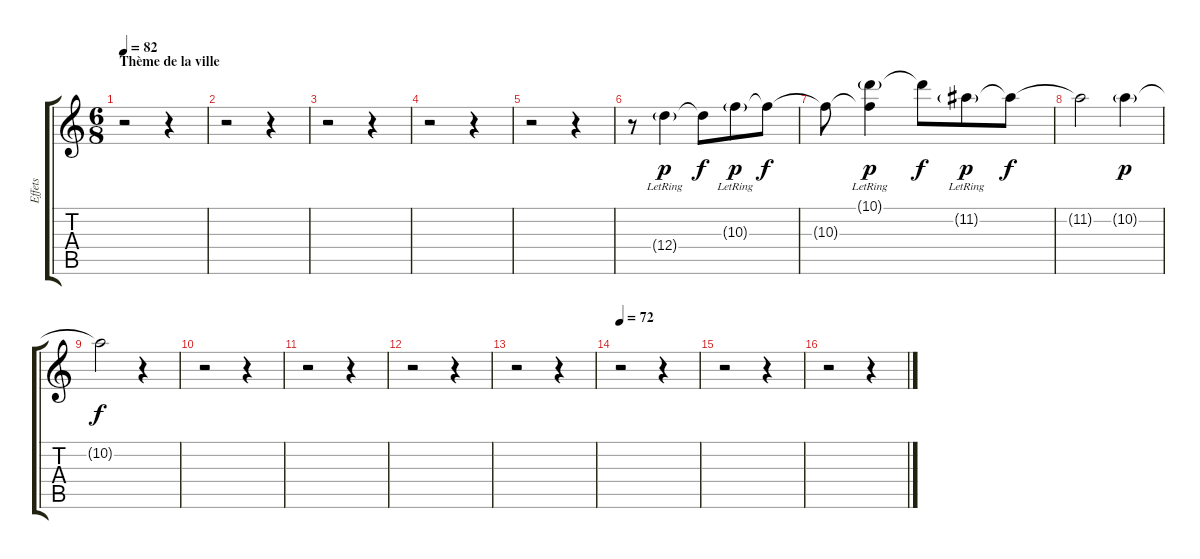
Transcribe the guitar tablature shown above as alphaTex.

\track ("Effets" "Effets") {instrument fx7echoes}
\staff {score tabs}
\tuning (E5 B4 G4 D4 A3 E3) {hide}
\ts (6 8)
\section ("" "Thème de la ville")
\tempo 82
\clef g2
\ks c
r.2{dy p instrument fx7echoes} r.4 |
r.2 r.4 |
r.2 r.4 |
r.2 r.4 |
r.2 r.4 |
r.8 12.4{g lr}.4 12.4{t}.8{dy f} 10.3{g lr}.8{dy p} 10.3{t}.8{dy f} |
10.3{t}.8 (10.1{g lr} 10.3{t}).4{dy p} 10.1{t}.8{dy f} 11.2{g lr}.8{dy p} 11.2{t}.8{dy f} |
11.2{t}.2 10.2{g}.4{dy p} |
10.2{t}.2{dy f} r.4 |
r.2 r.4 |
r.2 r.4 |
r.2 r.4 |
r.2 r.4 |
\tempo 72
r.2 r.4 |
r.2 r.4 |
r.2 r.4
